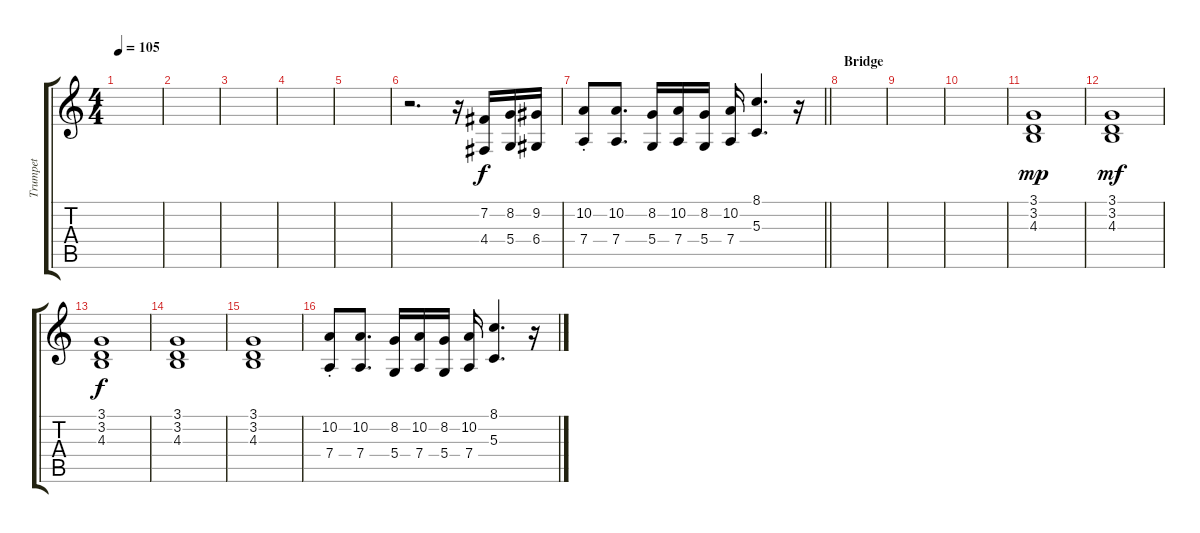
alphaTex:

\track ("Trumpet" "Trumpet") {instrument trumpet}
\staff {score tabs}
\tuning (E4 B3 G3 D3 A2 E2) {hide}
\ts (4 4)
\tempo 105
\clef g2
\ks c
|
|
|
|
|
r.2{d} r.16 (7.2 4.4).16 (8.2 5.4).16 (9.2 6.4).16 |
\barLineRight lightlight
(10.2{st} 7.4{st}).8 (10.2 7.4).8{d} (8.2 5.4).16 (10.2 7.4).16 (8.2 5.4).16 (10.2 7.4).16 (8.1 5.3).4{d} r.16 |
\section ("" "Bridge")
|
|
|
(3.1 3.2 4.3).1{dy mp} |
(3.1 3.2 4.3).1{dy mf} |
(3.1 3.2 4.3).1{dy f} |
(3.1 3.2 4.3).1 |
(3.1 3.2 4.3).1 |
(10.2{st} 7.4{st}).8 (10.2 7.4).8{d} (8.2 5.4).16 (10.2 7.4).16 (8.2 5.4).16 (10.2 7.4).16 (8.1 5.3).4{d} r.16
